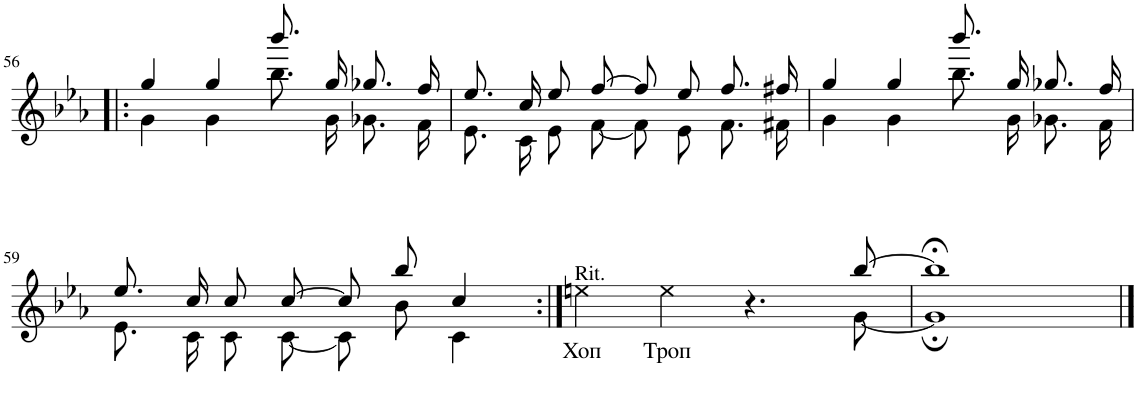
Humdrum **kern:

**kern	**text
*part1	*part1
*staff1	*staff1
*I"Tenor Saxophone	*
*I'Ten. Sax.	*
!!LO:PB:g=z
*clefG2	*
*Trd8c14	*
*k[b-e-a-]	*
*M4/4	*
*met(c)	*
=56!|:	=56!|:
*^	*
4gg/	4g\	.
4gg/	4g\	.
8.bbb-/L	8.bb-\L	.
16gg/Jk	16g\Jk	.
8.gg-X/L	8.g-X\L	.
16ff/Jk	16f\Jk	.
=57	=57	=57
8.ee-/L	8.e-\L	.
16cc/Jk	16c\Jk	.
8ee-/L	8e-\L	.
[8ff/J	[8f\J	.
8ff/L]	8f\L]	.
8ee-/J	8e-\J	.
8.ff/L	8.f\L	.
16ff#X/Jk	16f#X\Jk	.
=58	=58	=58
4gg/	4g\	.
4gg/	4g\	.
8.bbb-/L	8.bb-\L	.
16gg/Jk	16g\Jk	.
8.gg-X/L	8.g-X\L	.
16ff/Jk	16f\Jk	.
!!LO:LB:g=z	!!
=59	=59	=59
8.ee-/L	8.e-\L	.
16cc/Jk	16c\Jk	.
8cc/L	8c\L	.
[8cc/J	[8c\J	.
8cc/L]	8c\L]	.
8bb-/J	8b-\J	.
4cc/	4c\	.
=60:|!	=60:|!	=60:|!
!LO:TX:a:t=Rit.	!	!
!	!	!LO:LY:b
4een\	2..ryy	Хоп
!	!	!LO:LY:b
4ee\	.	Троп
4.r	.	.
[8bb-/	[8g\	.
=61	=61	=61
1bb-;<]	1g;]	.
*v	*v	*
==	==
*-	*-
